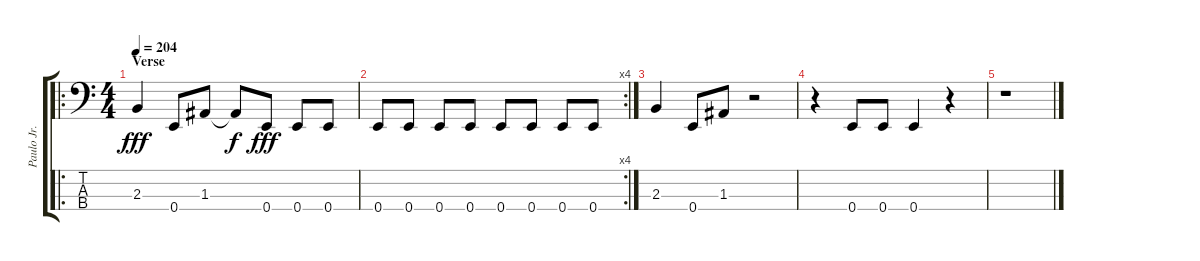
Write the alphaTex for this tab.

\track ("Paulo Jr. " "Paulo Jr. ") {instrument electricbasspick}
\staff {score tabs}
\tuning (G2 D2 A1 E1) {hide}
\ro
\ts (4 4)
\section ("" "Verse")
\tempo 204
\clef f4
\ks c
2.3.4{dy fff} 0.4.8 1.3.8 1.3{t}.8{dy f} 0.4.8{dy fff} 0.4.8 0.4.8 |
\rc 4
0.4.8 0.4.8 0.4.8 0.4.8 0.4.8 0.4.8 0.4.8 0.4.8 |
2.3.4 0.4.8 1.3.8 r.2 |
r.4 0.4.8 0.4.8 0.4.4 r.4 |
r.1
